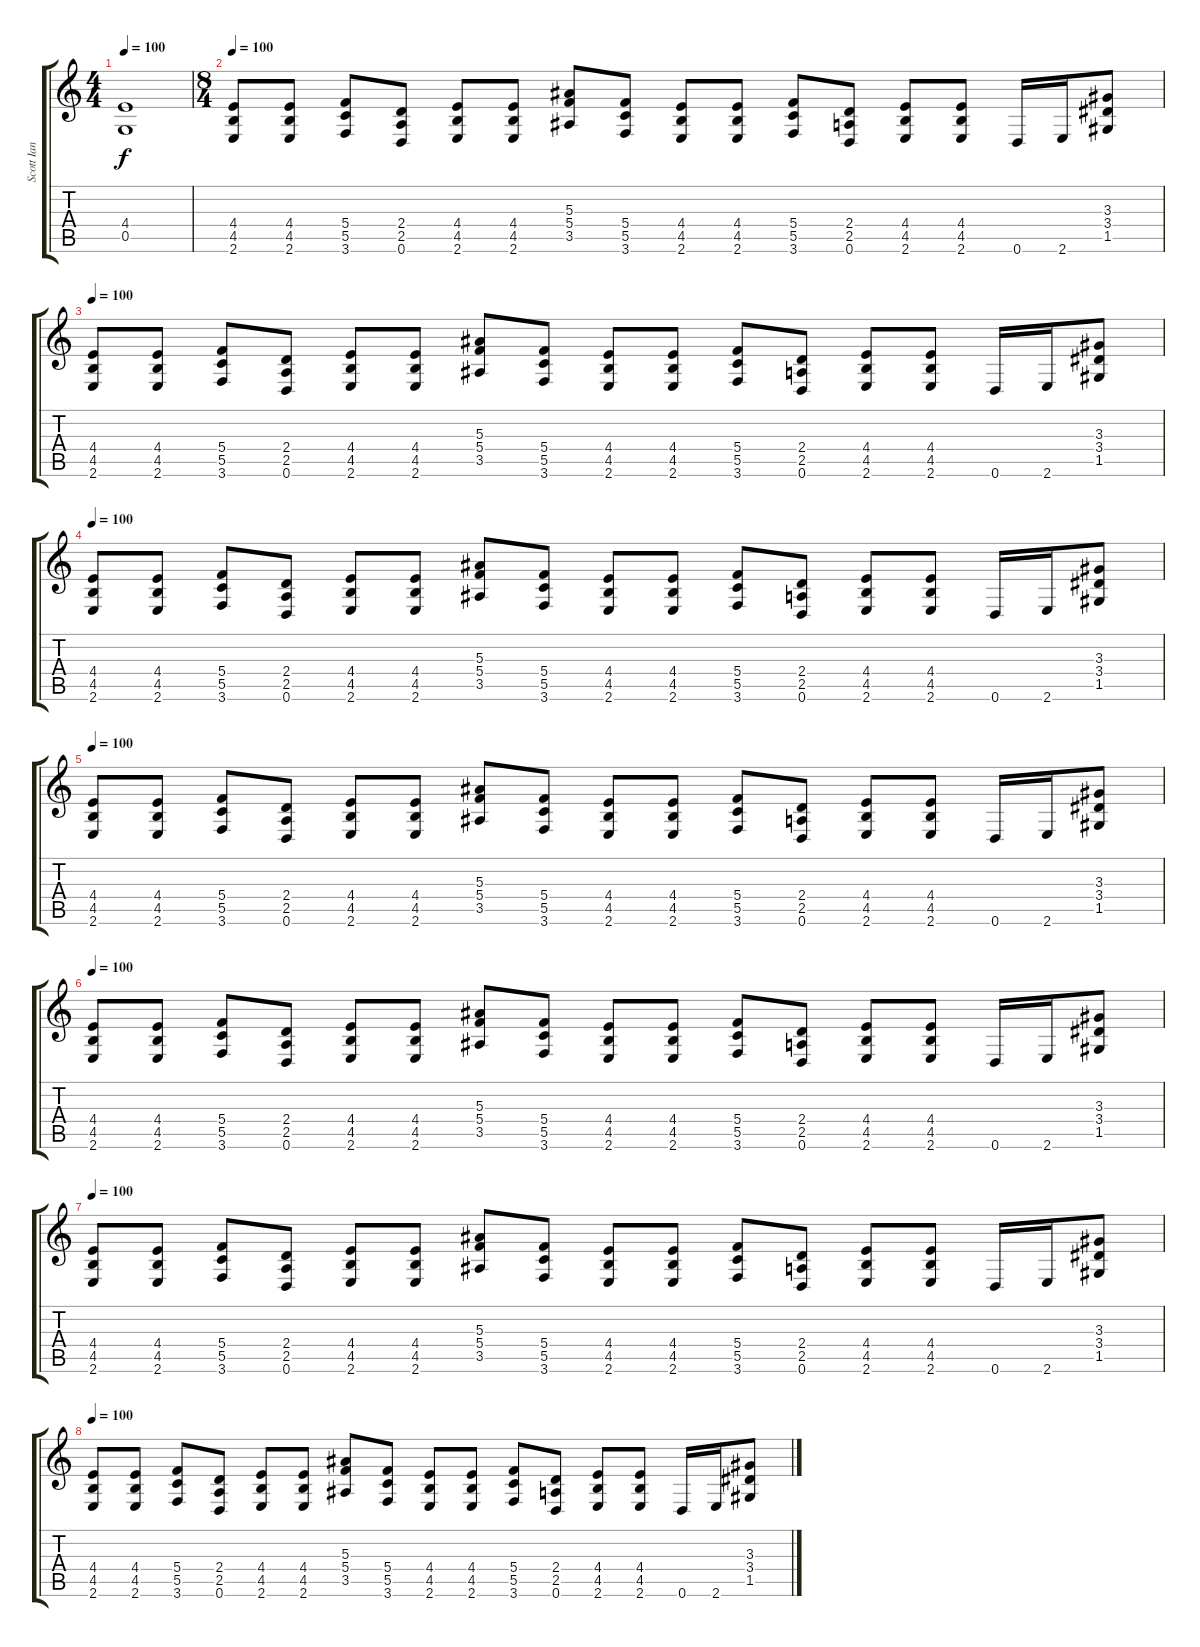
\track ("Scott Ian (Rhytm)" "Scott Ian ") {instrument distortionguitar}
\staff {score tabs}
\tuning (D4 A3 F3 C3 G2 D2) {hide}
\ts (4 4)
\tempo 100
\clef g2
\ks c
(4.4{t} 0.5{t}).1{dy f} |
\ts (8 4)
\tempo 100
(4.4 4.5 2.6).8 (4.4 4.5 2.6).8 (5.4 5.5 3.6).8 (2.4 2.5 0.6).8 (4.4 4.5 2.6).8 (4.4 4.5 2.6).8 (5.3 5.4 3.5).8 (5.4 5.5 3.6).8 (4.4 4.5 2.6).8 (4.4 4.5 2.6).8 (5.4 5.5 3.6).8 (2.4 2.5 0.6).8 (4.4 4.5 2.6).8 (4.4 4.5 2.6).8 0.6.16 2.6.16 (3.3 3.4 1.5).8 |
\tempo 100
(4.4 4.5 2.6).8 (4.4 4.5 2.6).8 (5.4 5.5 3.6).8 (2.4 2.5 0.6).8 (4.4 4.5 2.6).8 (4.4 4.5 2.6).8 (5.3 5.4 3.5).8 (5.4 5.5 3.6).8 (4.4 4.5 2.6).8 (4.4 4.5 2.6).8 (5.4 5.5 3.6).8 (2.4 2.5 0.6).8 (4.4 4.5 2.6).8 (4.4 4.5 2.6).8 0.6.16 2.6.16 (3.3 3.4 1.5).8 |
\tempo 100
(4.4 4.5 2.6).8 (4.4 4.5 2.6).8 (5.4 5.5 3.6).8 (2.4 2.5 0.6).8 (4.4 4.5 2.6).8 (4.4 4.5 2.6).8 (5.3 5.4 3.5).8 (5.4 5.5 3.6).8 (4.4 4.5 2.6).8 (4.4 4.5 2.6).8 (5.4 5.5 3.6).8 (2.4 2.5 0.6).8 (4.4 4.5 2.6).8 (4.4 4.5 2.6).8 0.6.16 2.6.16 (3.3 3.4 1.5).8 |
\tempo 100
(4.4 4.5 2.6).8 (4.4 4.5 2.6).8 (5.4 5.5 3.6).8 (2.4 2.5 0.6).8 (4.4 4.5 2.6).8 (4.4 4.5 2.6).8 (5.3 5.4 3.5).8 (5.4 5.5 3.6).8 (4.4 4.5 2.6).8 (4.4 4.5 2.6).8 (5.4 5.5 3.6).8 (2.4 2.5 0.6).8 (4.4 4.5 2.6).8 (4.4 4.5 2.6).8 0.6.16 2.6.16 (3.3 3.4 1.5).8 |
\tempo 100
(4.4 4.5 2.6).8 (4.4 4.5 2.6).8 (5.4 5.5 3.6).8 (2.4 2.5 0.6).8 (4.4 4.5 2.6).8 (4.4 4.5 2.6).8 (5.3 5.4 3.5).8 (5.4 5.5 3.6).8 (4.4 4.5 2.6).8 (4.4 4.5 2.6).8 (5.4 5.5 3.6).8 (2.4 2.5 0.6).8 (4.4 4.5 2.6).8 (4.4 4.5 2.6).8 0.6.16 2.6.16 (3.3 3.4 1.5).8 |
\tempo 100
(4.4 4.5 2.6).8 (4.4 4.5 2.6).8 (5.4 5.5 3.6).8 (2.4 2.5 0.6).8 (4.4 4.5 2.6).8 (4.4 4.5 2.6).8 (5.3 5.4 3.5).8 (5.4 5.5 3.6).8 (4.4 4.5 2.6).8 (4.4 4.5 2.6).8 (5.4 5.5 3.6).8 (2.4 2.5 0.6).8 (4.4 4.5 2.6).8 (4.4 4.5 2.6).8 0.6.16 2.6.16 (3.3 3.4 1.5).8 |
\tempo 100
(4.4 4.5 2.6).8 (4.4 4.5 2.6).8 (5.4 5.5 3.6).8 (2.4 2.5 0.6).8 (4.4 4.5 2.6).8 (4.4 4.5 2.6).8 (5.3 5.4 3.5).8 (5.4 5.5 3.6).8 (4.4 4.5 2.6).8 (4.4 4.5 2.6).8 (5.4 5.5 3.6).8 (2.4 2.5 0.6).8 (4.4 4.5 2.6).8 (4.4 4.5 2.6).8 0.6.16 2.6.16 (3.3 3.4 1.5).8
